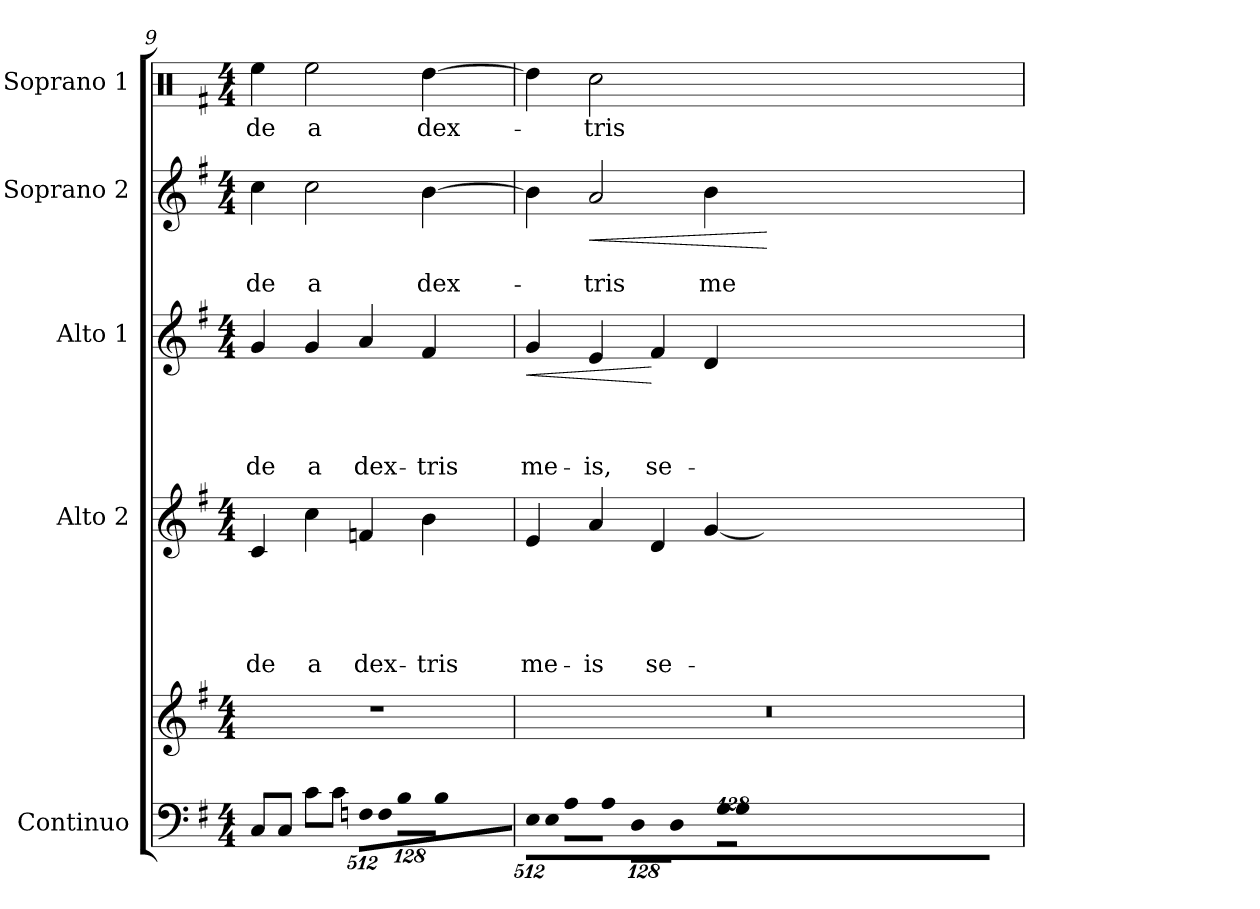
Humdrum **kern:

**kern	**kern	**kern	**text	**text	**text	**text	**text	**kern	**text	**text	**text	**text	**dynam	**kern	**text	**text	**dynam	**kern	**text
*part5	*part5	*part4	*part4	*part4	*part4	*part4	*part4	*part3	*part3	*part3	*part3	*part3	*part3	*part2	*part2	*part2	*part2	*part1	*part1
*staff6	*staff5	*staff4	*staff4	*staff4	*staff4	*staff4	*staff4	*staff3	*staff3	*staff3	*staff3	*staff3	*staff3	*staff2	*staff2	*staff2	*staff2	*staff1	*staff1
*I"Continuo	*	*I"Alto 2	*	*	*	*	*	*I"Alto 1	*	*	*	*	*	*I"Soprano 2	*	*	*	*I"Soprano 1	*
*	*	*I'A. 2	*	*	*	*	*	*I'A. 1	*	*	*	*	*	*I'S. 2	*	*	*	*I'S. 1	*
*clefF4	*clefG2	*clefG2	*	*	*	*	*	*clefG2	*	*	*	*	*	*clefG2	*	*	*	*clefX	*
*k[f#]	*k[f#]	*k[f#]	*	*	*	*	*	*k[f#]	*	*	*	*	*	*k[f#]	*	*	*	*k[f#]	*
*G:	*G:	*G:	*	*	*	*	*	*G:	*	*	*	*	*	*G:	*	*	*	*G:	*
*M4/4	*M4/4	*M4/4	*	*	*	*	*	*M4/4	*	*	*	*	*	*M4/4	*	*	*	*M4/4	*
=9	=9	=9	=9	=9	=9	=9	=9	=9	=9	=9	=9	=9	=9	=9	=9	=9	=9	=9	=9
!	!	!	!	!	!	!	!LO:LY:b	!	!	!	!	!LO:LY:b	!	!	!	!LO:LY:b	!	!	!LO:LY:b
8C/L	1r	4c/	.	.	.	.	-de	4g/	.	.	.	-de	.	4cc\	.	-de	.	4Ree>\	-de
8C/J	.	.	.	.	.	.	.	.	.	.	.	.	.	.	.	.	.	.	.
!	!	!	!	!	!	!	!LO:LY:b	!	!	!	!	!LO:LY:b	!	!	!	!LO:LY:b	!	!	!LO:LY:b
8c\L	.	4cc\	.	.	.	.	a	4g/	.	.	.	a	.	2cc\	.	a	.	2Ree\	a
8c\J	.	.	.	.	.	.	.	.	.	.	.	.	.	.	.	.	.	.	.
*Xbrackettup	*	*	*	*	*	*	*	*	*	*	*	*	*	*	*	*	*	*	*
!LO:N:vis=8	!	!	!	!	!	!	!LO:LY:b	!	!	!	!	!LO:LY:b	!	!	!	!	!	!	!
4096%293Fn\L	.	4fn/	.	.	.	.	dex-	4a/	.	.	.	dex-	.	.	.	.	.	.	.
!LO:N:vis=8	!	!	!	!	!	!	!	!	!	!	!	!	!	!	!	!	!	!	!
1024%73F\J	.	.	.	.	.	.	.	.	.	.	.	.	.	.	.	.	.	.	.
!LO:N:vis=8	!	!	!	!	!	!	!	!	!	!	!	!	!	!	!	!	!	!	!
4096%293B\L	.	.	.	.	.	.	.	.	.	.	.	.	.	.	.	.	.	.	.
!LO:N:vis=8	!	!	!	!	!	!	!	!	!	!	!	!	!	!	!	!	!	!	!
1024%73B\J	.	.	.	.	.	.	.	.	.	.	.	.	.	.	.	.	.	.	.
!	!	!	!	!	!	!	!LO:LY:b	!	!	!	!	!LO:LY:b	!	!	!	!LO:LY:b	!	!	!LO:LY:b
.	.	4b\	.	.	.	.	-tris	4f#/	.	.	.	-tris	.	[>4b\	.	dex-	.	[>4Rdd\	dex-
8ryy	.	.	.	.	.	.	.	.	.	.	.	.	.	.	.	.	.	.	.
16ryy	.	.	.	.	.	.	.	.	.	.	.	.	.	.	.	.	.	.	.
64ryy	.	.	.	.	.	.	.	.	.	.	.	.	.	.	.	.	.	.	.
128ryy	.	.	.	.	.	.	.	.	.	.	.	.	.	.	.	.	.	.	.
512..ryy	.	.	.	.	.	.	.	.	.	.	.	.	.	.	.	.	.	.	.
=10	=10	=10	=10	=10	=10	=10	=10	=10	=10	=10	=10	=10	=10	=10	=10	=10	=10	=10	=10
!LO:N:vis=8	!	!	!	!	!	!	!LO:LY:b	!	!	!	!	!LO:LY:b	!LO:HP:b	!	!	!	!	!	!
4096%293E\L	1r	4e/	.	.	.	.	me-	4g/	.	.	.	me-	<	4b\]	.	.	.	4Rdd\]	.
!LO:N:vis=8	!	!	!	!	!	!	!	!	!	!	!	!	!	!	!	!	!	!	!
1024%73E\J	.	.	.	.	.	.	.	.	.	.	.	.	.	.	.	.	.	.	.
!LO:N:vis=8	!	!	!	!	!	!	!	!	!	!	!	!	!	!	!	!	!	!	!
4096%167A\L	.	.	.	.	.	.	.	.	.	.	.	.	.	.	.	.	.	.	.
!LO:N:vis=8	!	!	!	!	!	!	!	!	!	!	!	!	!	!	!	!	!	!	!
512%21A\J	.	.	.	.	.	.	.	.	.	.	.	.	.	.	.	.	.	.	.
!LO:N:vis=8	!	!	!	!	!	!	!	!	!	!	!	!	!	!	!	!	!	!	!
4096%95D\L	.	.	.	.	.	.	.	.	.	.	.	.	.	.	.	.	.	.	.
!LO:N:vis=8	!	!	!	!	!	!	!	!	!	!	!	!	!	!	!	!	!	!	!
64.D\J	.	.	.	.	.	.	.	.	.	.	.	.	.	.	.	.	.	.	.
!	!	!	!	!	!	!	!LO:LY:b	!	!	!	!	!LO:LY:b	!	!	!	!LO:LY:b	!LO:HP:b	!	!LO:LY:b
.	.	4a/	.	.	.	.	-is	4e/	.	.	.	-is,	.	2a/	.	-tris	<	2Rcc\	-tris
!LO:N:vis=8	!	!	!	!	!	!	!	!	!	!	!	!	!	!	!	!	!	!	!
4096%95G\L	.	.	.	.	.	.	.	.	.	.	.	.	.	.	.	.	.	.	.
!LO:N:vis=8	!	!	!	!	!	!	!	!	!	!	!	!	!	!	!	!	!	!	!
64.G\J	.	.	.	.	.	.	.	.	.	.	.	.	.	.	.	.	.	.	.
2ryy	.	.	.	.	.	.	.	.	.	.	.	.	.	.	.	.	.	.	.
!	!	!	!	!	!	!	!LO:LY:b	!	!	!	!	!LO:LY:b	!	!	!	!	!	!	!
.	.	4d/	.	.	.	.	se-	4f#/	.	.	.	se-	[	.	.	.	.	.	.
!	!	!	!	!	!	!	!	!	!	!	!	!	!	!	!	!LO:LY:b	!	!	!LO:LY:b
.	.	[>4g/	.	.	.	.	.	4d/	.	.	.	.	.	4b\	.	me-	.	4R\	me-
8ryy	.	.	.	.	.	.	.	.	.	.	.	.	.	.	.	.	.	.	.
32ryy	.	.	.	.	.	.	.	.	.	.	.	.	.	.	.	.	.	.	.
64ryy	.	.	.	.	.	.	.	.	.	.	.	.	.	.	.	.	.	.	.
128ryy	.	.	.	.	.	.	.	.	.	.	.	.	.	.	.	.	.	.	.
512ryy	.	.	.	.	.	.	.	.	.	.	.	.	.	.	.	.	.	.	.
2048ryy	.	.	.	.	.	.	.	.	.	.	.	.	.	.	.	.	.	.	.
.	.	.	.	.	.	.	.	.	.	.	.	.	.	.	.	.	[	.	.
=	=	=	=	=	=	=	=	=	=	=	=	=	=	=	=	=	=	=	=
*-	*-	*-	*-	*-	*-	*-	*-	*-	*-	*-	*-	*-	*-	*-	*-	*-	*-	*-	*-
